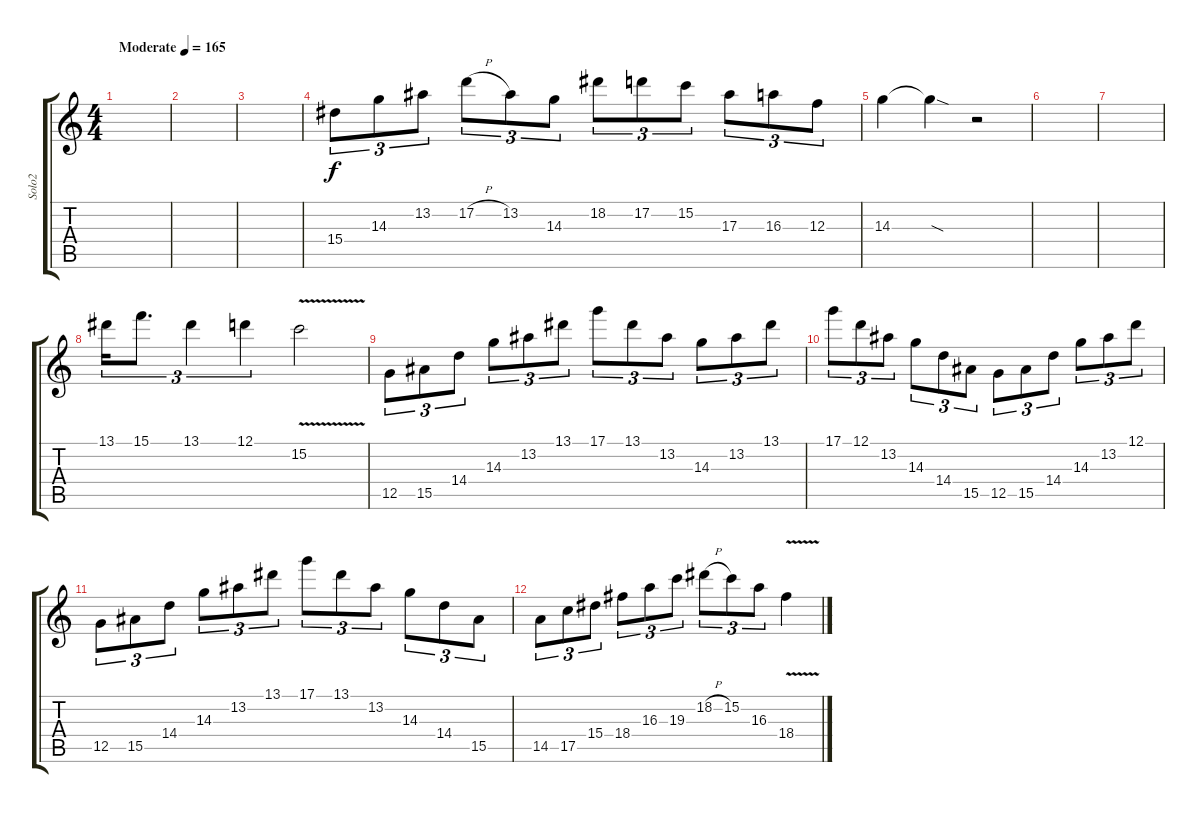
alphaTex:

\track ("Solo2" "Solo2") {instrument distortionguitar}
\staff {score tabs}
\tuning (D4 A3 F3 C3 G2 D2) {hide}
\ts (4 4)
\tempo (165 "Moderate")
\clef g2
\ks c
|
|
|
15.4.8{tu (3 2)} 14.3.8{tu (3 2)} 13.2.8{tu (3 2)} 17.2{h}.8{tu (3 2)} 13.2.8{tu (3 2)} 14.3.8{tu (3 2)} 18.2.8{tu (3 2)} 17.2.8{tu (3 2)} 15.2.8{tu (3 2)} 17.3.8{tu (3 2)} 16.3.8{tu (3 2)} 12.3.8{tu (3 2)} |
14.3.4 14.3{sod t}.4 r.2 |
|
|
13.1.16{tu (3 2)} 15.1.8{d tu (3 2)} 13.1.4{tu (3 2)} 12.1.4{tu (3 2)} 15.2{v}.2 |
12.5.8{tu (3 2)} 15.5.8{tu (3 2)} 14.4.8{tu (3 2)} 14.3.8{tu (3 2)} 13.2.8{tu (3 2)} 13.1.8{tu (3 2)} 17.1.8{tu (3 2)} 13.1.8{tu (3 2)} 13.2.8{tu (3 2)} 14.3.8{tu (3 2)} 13.2.8{tu (3 2)} 13.1.8{tu (3 2)} |
17.1.8{tu (3 2)} 12.1.8{tu (3 2)} 13.2.8{tu (3 2)} 14.3.8{tu (3 2)} 14.4.8{tu (3 2)} 15.5.8{tu (3 2)} 12.5.8{tu (3 2)} 15.5.8{tu (3 2)} 14.4.8{tu (3 2)} 14.3.8{tu (3 2)} 13.2.8{tu (3 2)} 12.1.8{tu (3 2)} |
12.5.8{tu (3 2)} 15.5.8{tu (3 2)} 14.4.8{tu (3 2)} 14.3.8{tu (3 2)} 13.2.8{tu (3 2)} 13.1.8{tu (3 2)} 17.1.8{tu (3 2)} 13.1.8{tu (3 2)} 13.2.8{tu (3 2)} 14.3.8{tu (3 2)} 14.4.8{tu (3 2)} 15.5.8{tu (3 2)} |
14.5.8{tu (3 2)} 17.5.8{tu (3 2)} 15.4.8{tu (3 2)} 18.4.8{tu (3 2)} 16.3.8{tu (3 2)} 19.3.8{tu (3 2)} 18.2{h}.8{tu (3 2)} 15.2.8{tu (3 2)} 16.3.8{tu (3 2)} 18.4{v}.4
